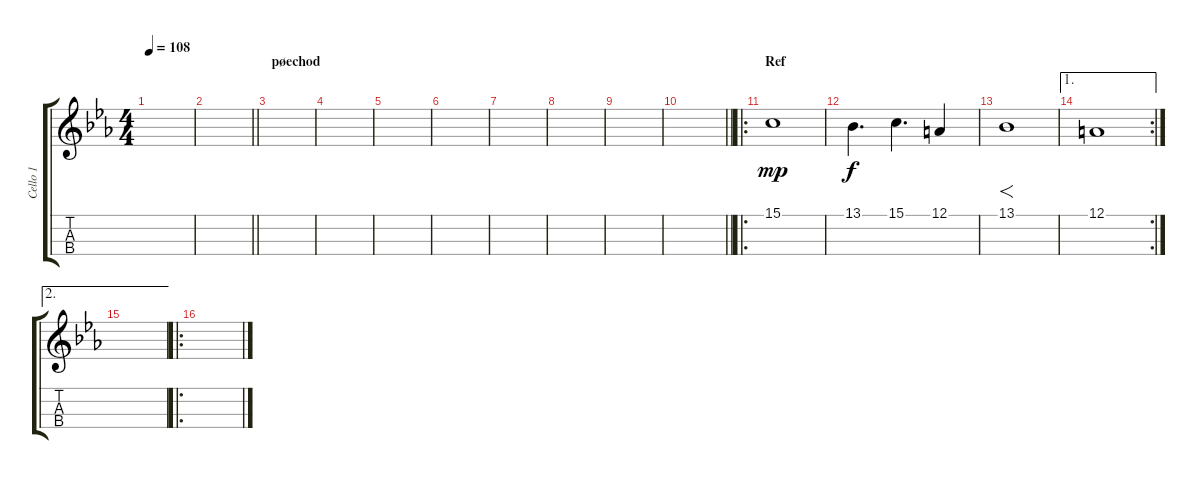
\track ("Cello 1" "Cello 1") {instrument stringensemble1}
\staff {score tabs}
\tuning (A3 D3 G2 C2) {hide}
\ts (4 4)
\tempo 108
\clef g2
\ks eb
|
\barLineRight lightlight
|
\section ("" "pøechod")
|
|
|
|
|
|
|
\barLineRight lightlight
|
\ro
\section ("" "Ref")
15.1.1{dy mp volume 13} |
13.1.4{d dy f} 15.1.4{d} 12.1.4{volume 4} |
13.1.1{f volume 13} |
\ae 1
\rc 2
12.1.1 |
\ae 2
|
\ro
